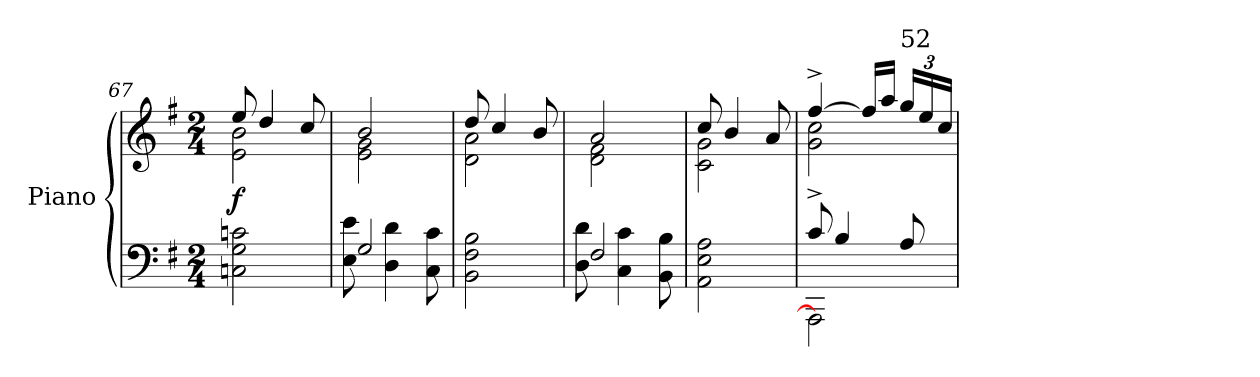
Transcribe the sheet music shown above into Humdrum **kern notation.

**kern	**kern	**dynam
*part1	*part1	*part1
*staff2	*staff1	*staff1/2
*I"Piano	*	*
*I'Pno	*	*
*clefF4	*clefG2	*
*k[f#]	*k[f#]	*
*G:	*G:	*
*M2/4	*M2/4	*
=67	=67	=67
*	*^	*
!	!	!	!LO:DY:b
2Cn\ 2G\ 2cn\	8ee/	2e\ 2b\	f
.	4dd/	.	.
.	8cc/	.	.
=68	=68	=68	=68
*^	*	*	*
2G/	8E\ 8e\	2b/	2e\ 2g\	.
.	4D\ 4d\	.	.	.
.	8C\ 8c\	.	.	.
*v	*v	*	*	*
!!LO:LB:g=z	!!
=69	=69	=69	=69
2BB\ 2F#\ 2B\	8dd/	2d\ 2a\	.
.	4cc/	.	.
.	8b/	.	.
=70	=70	=70	=70
*^	*	*	*
2F#/	8D\ 8d\	2a/	2d\ 2f#\	.
.	4C\ 4c\	.	.	.
.	8BB\ 8B\	.	.	.
=71	=71	=71	=71	=71
2AA\ 2E\ 2A\	4.ryy	8cc/	2c\ 2g\	.
.	.	4b/	.	.
.	[8AAAyy	8a/	.	.
=72	=72	=72	=72	=72
8c:^/	2AAA\]	[4ff#^/	2g\ 2cc\	.
4B/	.	.	.	.
.	.	16ff#/LL]	.	.
.	.	16aa/JJ	.	.
*	*	*Xbrackettup	*	*
!	!	!LO:TX:a:t=52	!	!
8A/	.	24gg/LL	.	.
.	.	24ee/	.	.
.	.	24cc/JJ	.	.
*v	*v	*	*	*
*	*v	*v	*
=	=	=
*-	*-	*-
